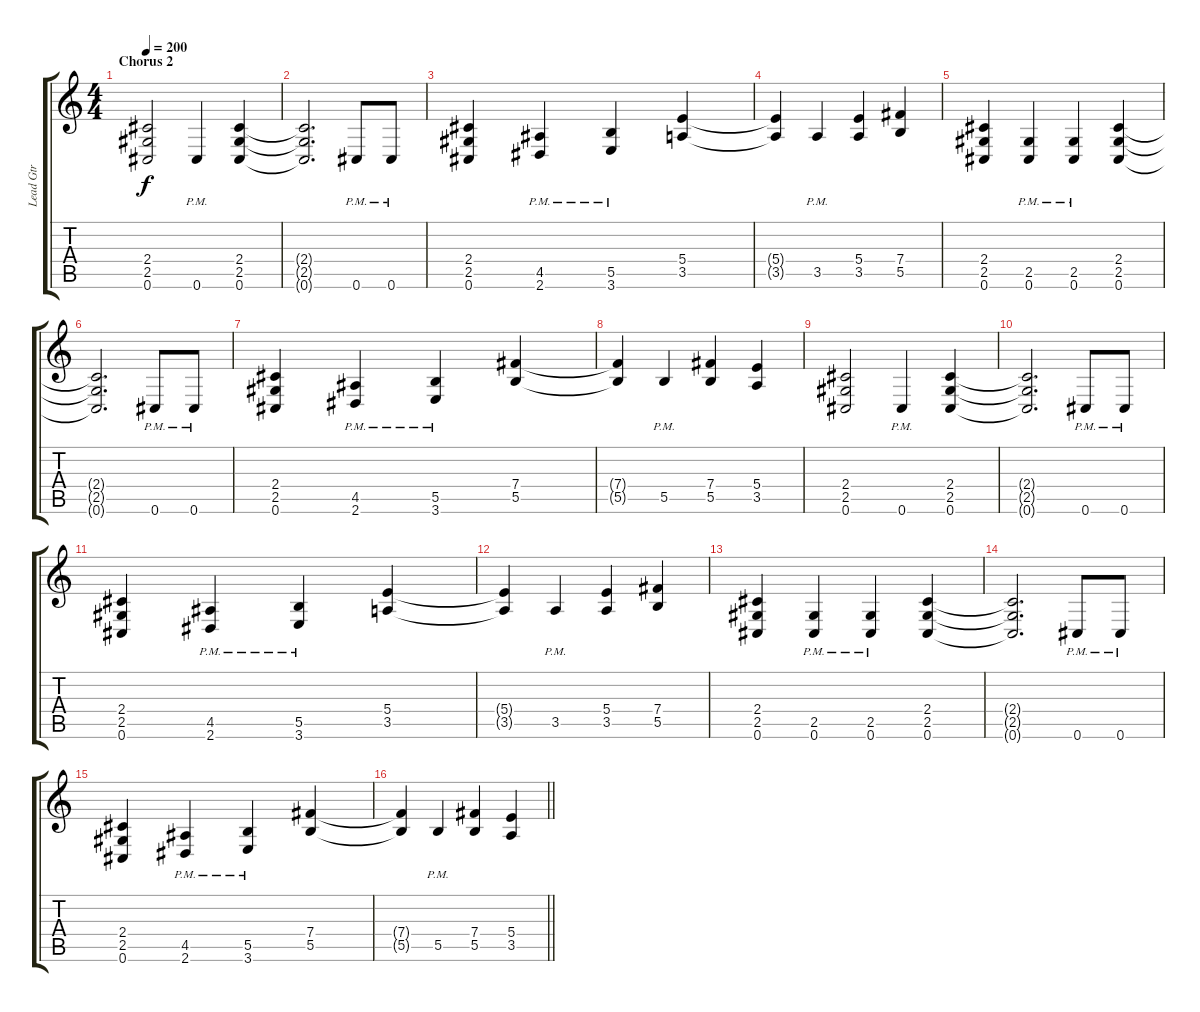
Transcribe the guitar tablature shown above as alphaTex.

\track ("Lead Gtr" "Lead Gtr") {instrument distortionguitar}
\staff {score tabs}
\tuning (Db4 Ab3 E3 B2 Gb2 Db2) {hide}
\ts (4 4)
\section ("" "Chorus 2")
\tempo 200
\clef g2
\ks c
(2.4 2.5 0.6).2{dy f} 0.6{pm}.4 (2.4 2.5 0.6).4 |
(2.4{t} 2.5{t} 0.6{t}).2{d} 0.6{pm}.8 0.6{pm}.8 |
(2.4 2.5 0.6).4 (4.5{pm} 2.6).4 (5.5{pm} 3.6).4 (5.4 3.5).4 |
(5.4{t} 3.5{t}).4 3.5{pm}.4 (5.4 3.5).4 (7.4 5.5).4 |
(2.4 2.5 0.6).4 (2.5 0.6{pm}).4 (2.5 0.6{pm}).4 (2.4 2.5 0.6).4 |
(2.4{t} 2.5{t} 0.6{t}).2{d} 0.6{pm}.8 0.6{pm}.8 |
(2.4 2.5 0.6).4 (4.5 2.6{pm}).4 (5.5 3.6{pm}).4 (7.4 5.5).4 |
(7.4{t} 5.5{t}).4 5.5{pm}.4 (7.4 5.5).4 (5.4 3.5).4 |
(2.4 2.5 0.6).2 0.6{pm}.4 (2.4 2.5 0.6).4 |
(2.4{t} 2.5{t} 0.6{t}).2{d} 0.6{pm}.8 0.6{pm}.8 |
(2.4 2.5 0.6).4 (4.5{pm} 2.6).4 (5.5{pm} 3.6).4 (5.4 3.5).4 |
(5.4{t} 3.5{t}).4 3.5{pm}.4 (5.4 3.5).4 (7.4 5.5).4 |
(2.4 2.5 0.6).4 (2.5 0.6{pm}).4 (2.5 0.6{pm}).4 (2.4 2.5 0.6).4 |
(2.4{t} 2.5{t} 0.6{t}).2{d} 0.6{pm}.8 0.6{pm}.8 |
(2.4 2.5 0.6).4 (4.5 2.6{pm}).4 (5.5 3.6{pm}).4 (7.4 5.5).4 |
\barLineRight lightlight
(7.4{t} 5.5{t}).4 5.5{pm}.4 (7.4 5.5).4 (5.4 3.5).4
